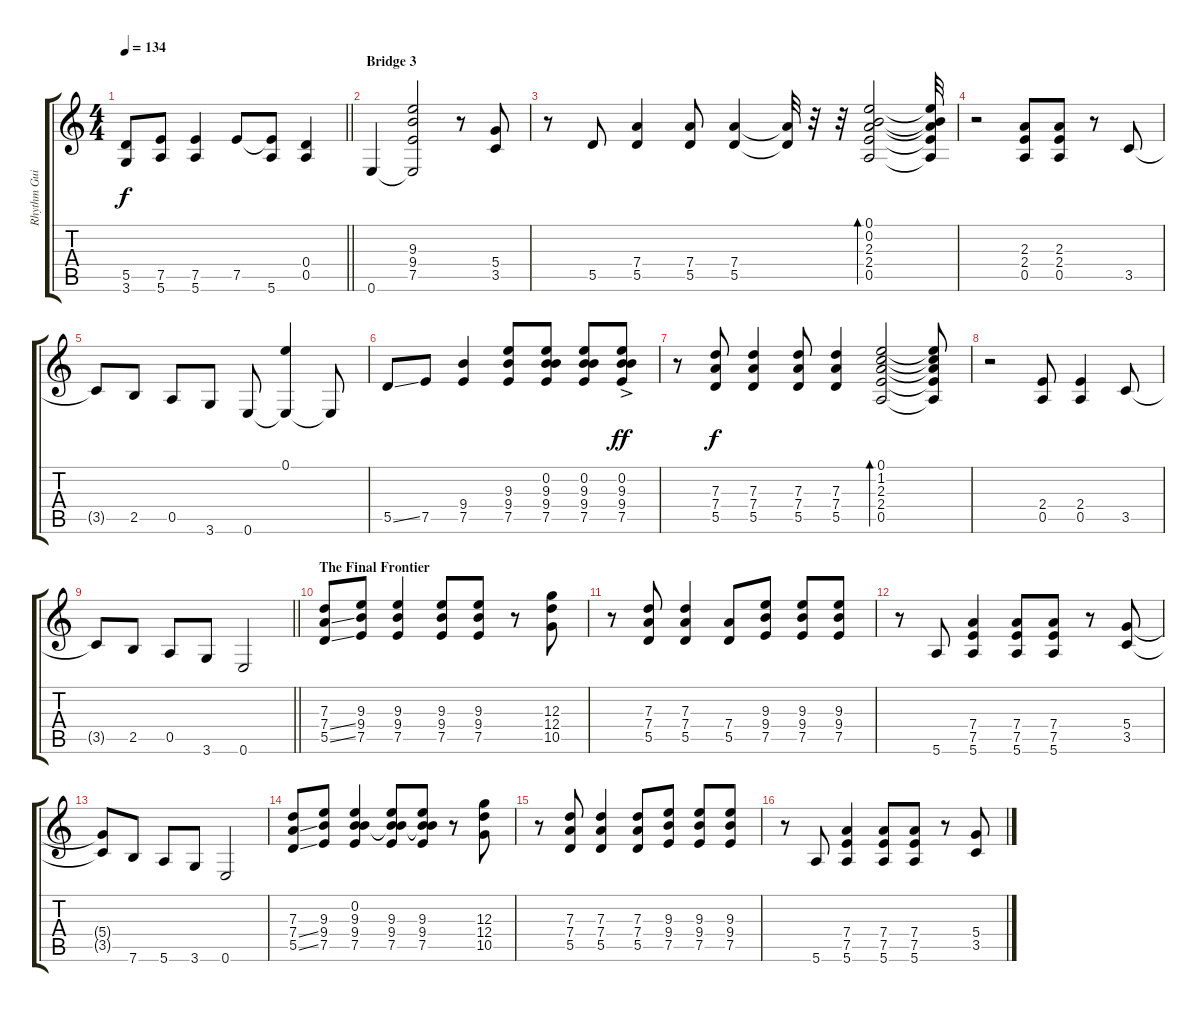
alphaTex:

\track ("Rhythm Guitar R" "Rhythm Gui") {instrument distortionguitar}
\staff {score tabs}
\tuning (E4 B3 G3 D3 A2 E2) {hide}
\ts (4 4)
\tempo 134
\clef g2
\barLineRight lightlight
\ks c
(5.5{t} 3.6{t}).8{dy f} (7.5 5.6).8 (7.5 5.6).4 7.5.8 (7.5{t} 5.6).8 (0.4 0.5).4 |
\section ("" "Bridge 3")
0.6.4 (9.3 9.4 7.5 0.6{t}).2 r.8 (5.4 3.5).8 |
r.8 5.5.8 (7.4 5.5).4 (7.4 5.5).8 (7.4 5.5).4 (7.4{t} 5.5{t}).32 r.32 r.32 (0.1 0.2 2.3 2.4 0.5).2{bd 480} (0.1{t} 0.2{t} 2.3{t} 2.4{t} 0.5{t}).32 |
r.2 (2.3 2.4 0.5).8 (2.3 2.4 0.5).8 r.8 3.5.8 |
3.5{t}.8 2.5.8 0.5.8 3.6.8 0.6.8 (0.1 0.6{t}).4 0.6{t}.8 |
5.5{ss}.8 7.5.8 (9.4 7.5).4 (9.3 9.4 7.5).8 (0.2 9.3 9.4 7.5).8 (0.2 9.3 9.4 7.5).8 (0.2{ac} 9.3 9.4 7.5).8{dy ff} |
r.8 (7.3 7.4 5.5).8{dy f} (7.3 7.4 5.5).4 (7.3 7.4 5.5).8 (7.3 7.4 5.5).4 (0.1 1.2 2.3 2.4 0.5).2{bd 480} (0.1{t} 1.2{t} 2.3{t} 2.4{t} 0.5{t}).8 |
r.2 (2.4 0.5).8 (2.4 0.5).4 3.5.8 |
\barLineRight lightlight
3.5{t}.8 2.5.8 0.5.8 3.6.8 0.6.2 |
\section ("" "The Final Frontier")
(7.3 7.4{ss} 5.5{ss}).8 (9.3 9.4 7.5).8 (9.3 9.4 7.5).4 (9.3 9.4 7.5).8 (9.3 9.4 7.5).8 r.8 (12.3 12.4 10.5).8 |
r.8 (7.3 7.4 5.5).8 (7.3 7.4 5.5).4 (7.4 5.5).8 (9.3 9.4 7.5).8 (9.3 9.4 7.5).8 (9.3 9.4 7.5).8 |
r.8 5.6.8 (7.4 7.5 5.6).4 (7.4 7.5 5.6).8 (7.4 7.5 5.6).8 r.8 (5.4 3.5).8 |
(5.4{t} 3.5{t}).8 7.6.8 5.6.8 3.6.8 0.6.2 |
(7.3 7.4{ss} 5.5{ss}).8 (9.3 9.4 7.5).8 (0.2 9.3 9.4 7.5).4 (0.2{t} 9.3 9.4 7.5).8 (0.2{t} 9.3 9.4 7.5).8 r.8 (12.3 12.4 10.5).8 |
r.8 (7.3 7.4 5.5).8 (7.3 7.4 5.5).4 (7.3 7.4 5.5).8 (9.3 9.4 7.5).8 (9.3 9.4 7.5).8 (9.3 9.4 7.5).8 |
r.8 5.6.8 (7.4 7.5 5.6).4 (7.4 7.5 5.6).8 (7.4 7.5 5.6).8 r.8 (5.4 3.5).8
